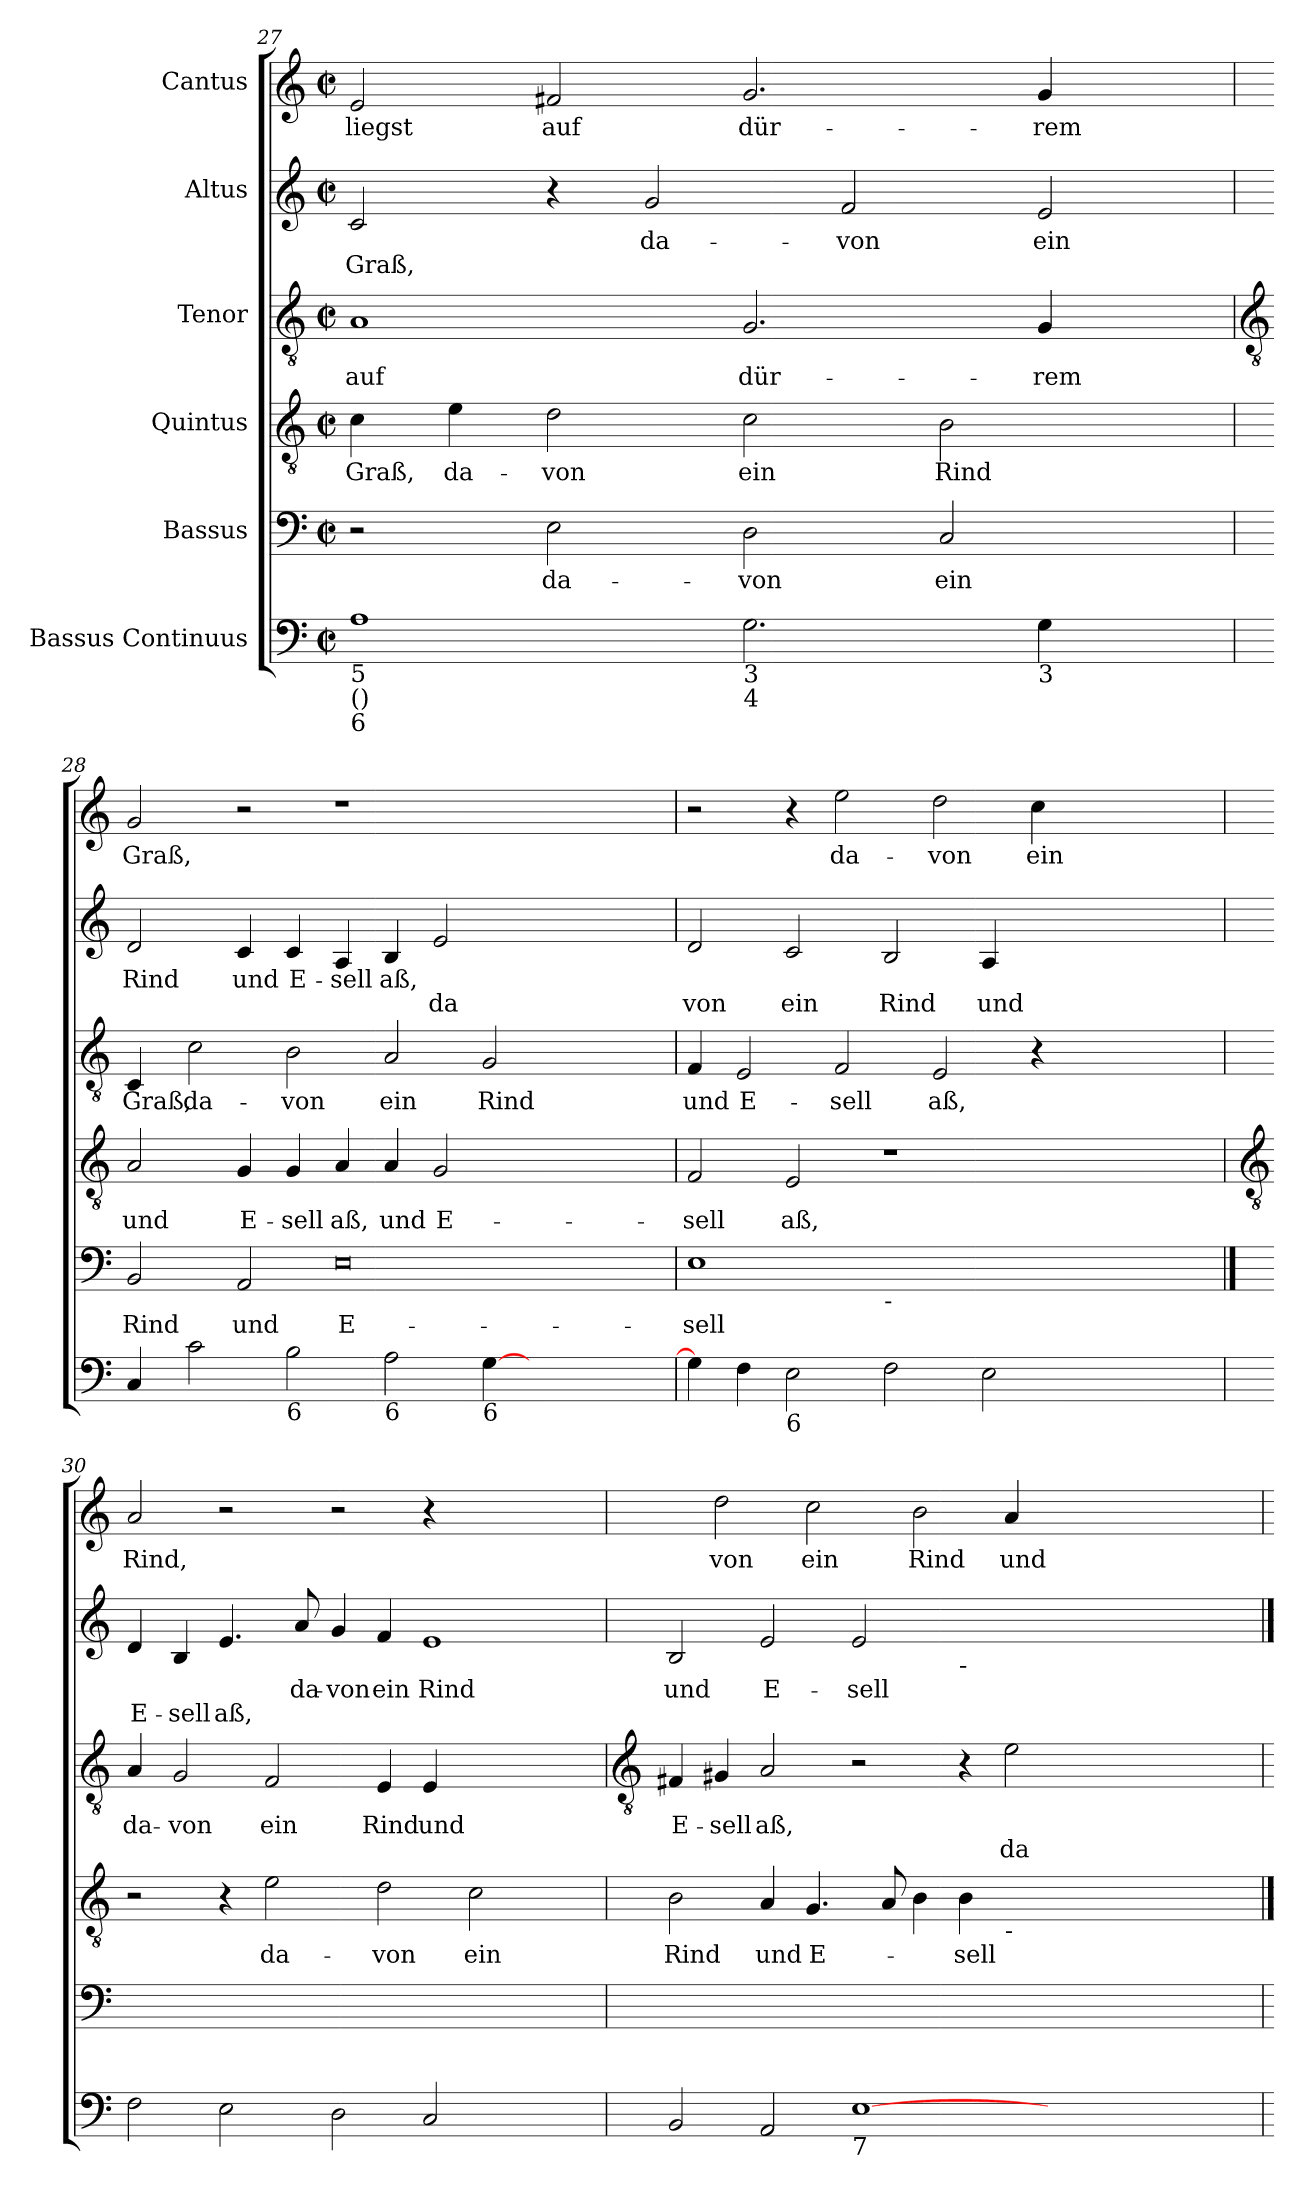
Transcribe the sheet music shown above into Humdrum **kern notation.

**kern	**kern	**text	**kern	**text	**kern	**text	**text	**kern	**text	**text	**kern	**text
*part6	*part5	*part5	*part4	*part4	*part3	*part3	*part3	*part2	*part2	*part2	*part1	*part1
*staff6	*staff5	*staff5	*staff4	*staff4	*staff3	*staff3	*staff3	*staff2	*staff2	*staff2	*staff1	*staff1
*I"Bassus Continuus	*I"Bassus	*	*I"Quintus	*	*I"Tenor	*	*	*I"Altus	*	*	*I"Cantus	*
!!LO:LB:g=z
*clefF4	*clefF4	*	*clefGv2	*	*clefGv2	*	*	*clefG2	*	*	*clefG2	*
*k[]	*k[]	*	*k[]	*	*k[]	*	*	*k[]	*	*	*k[]	*
*C:	*C:	*	*C:	*	*C:	*	*	*C:	*	*	*C:	*
*M4/2	*M4/2	*	*M4/2	*	*M4/2	*	*	*M4/2	*	*	*M4/2	*
*met(c|)	*met(c|)	*	*met(c|)	*	*met(c|)	*	*	*met(c|)	*	*	*met(c|)	*
=27A	=27A	=27A	=27A	=27A	=27A	=27A	=27A	=27A	=27A	=27A	=27A	=27A
!LO:TX:b:t=5	!	!	!	!	!	!	!	!	!	!	!	!
!LO:TX:b:t=()	!	!	!	!	!	!	!	!	!	!	!	!
!LO:TX:b:t=6	!	!	!	!	!	!	!	!	!	!	!	!
!	!	!	!	!LO:LY:b	!	!LO:LY:b	!	!	!	!LO:LY:b	!	!LO:LY:b
1A	2r	.	4c	Graß,	1A	auf	.	2c	.	Graß,	2e	liegst
!	!	!	!	!LO:LY:b	!	!	!	!	!	!	!	!
.	.	.	4e	da-	.	.	.	.	.	.	.	.
!	!	!LO:LY:b	!	!LO:LY:b	!	!	!	!	!	!	!	!LO:LY:b
.	2E	da-	2d	-von	.	.	.	4r	.	.	2f#X	auf
!	!	!	!	!	!	!	!	!	!LO:LY:b	!	!	!
.	.	.	.	.	.	.	.	2g	da-	.	.	.
!LO:TX:b:t=3	!	!	!	!	!	!	!	!	!	!	!	!
!LO:TX:b:t=4	!	!	!	!	!	!	!	!	!	!	!	!
!	!	!LO:LY:b	!	!LO:LY:b	!	!LO:LY:b	!	!	!	!	!	!LO:LY:b
2.G	2D	-von	2c	ein	2.G	dür-	.	.	.	.	2.g	dür-
!	!	!	!	!	!	!	!	!	!LO:LY:b	!	!	!
.	.	.	.	.	.	.	.	2f	-von	.	.	.
!	!	!LO:LY:b	!	!LO:LY:b	!	!	!	!	!	!	!	!
.	2C	ein	2B	Rind	.	.	.	.	.	.	.	.
!LO:TX:b:t=3	!	!	!	!	!	!	!	!	!	!	!	!
!	!	!	!	!	!	!LO:LY:b	!	!	!LO:LY:b	!	!	!LO:LY:b
4G	.	.	.	.	4G	-rem	.	2e	ein	.	4g	-rem
4ryy	4ryy	.	4ryy	.	4ryy	.	.	.	.	.	4ryy	.
!!LO:LB:g=z
=28	=28	=28	=28	=28	=28	=28	=28	=28	=28	=28	=28	=28
*	*	*	*	*	*clefGv2	*	*	*	*	*	*	*
!	!	!LO:LY:b	!	!LO:LY:b	!	!LO:LY:b	!	!	!LO:LY:b	!	!	!LO:LY:b
4C	2BB	Rind	2A	und	4C	Graß,	.	2d	Rind	.	2g	Graß,
!	!	!	!	!	!	!LO:LY:b	!	!	!	!	!	!
2c	.	.	.	.	2c	da-	.	.	.	.	.	.
!	!	!LO:LY:b	!	!LO:LY:b	!	!	!	!	!LO:LY:b	!	!	!
.	2AA	und	4G	E-	.	.	.	4c	und	.	2r	.
!LO:TX:b:t=6	!	!	!	!	!	!	!	!	!	!	!	!
!	!	!	!	!LO:LY:b	!	!LO:LY:b	!	!	!LO:LY:b	!	!	!
2B	.	.	4G	-sell	2B	-von	.	4c	E-	.	.	.
!	!	!LO:LY:b	!	!LO:LY:b	!	!	!	!	!LO:LY:b	!	!	!
.	0E	E-	4A	aß,	.	.	.	4A	-sell	.	1r	.
!LO:TX:b:t=6	!	!	!	!	!	!	!	!	!	!	!	!
!	!	!	!	!LO:LY:b	!	!LO:LY:b	!	!	!LO:LY:b	!	!	!
2A	.	.	4A	und	2A	ein	.	4B	aß,	.	.	.
!	!	!	!	!LO:LY:b	!	!	!	!	!	!LO:LY:b	!	!
.	.	.	2G	E-	.	.	.	2e	.	da	.	.
!LO:TX:b:t=6	!	!	!	!	!	!	!	!	!	!	!	!
!	!	!	!	!	!	!LO:LY:b	!	!	!	!	!	!
[4G	.	.	.	.	2G	Rind	.	.	.	.	.	.
1ryy	.	.	1ryy	.	.	.	.	1ryy	.	.	1ryy	.
.	.	.	.	.	2.ryy	.	.	.	.	.	.	.
=29	=29	=29	=29	=29	=29	=29	=29	=29	=29	=29	=29	=29
!	!	!LO:LY:b	!	!LO:LY:b	!	!LO:LY:b	!	!	!	!LO:LY:b	!	!
4G]	1E	-sell	2F	-sell	4F	und	.	2d	.	von	2r	.
!	!	!	!	!	!	!LO:LY:b	!	!	!	!	!	!
4F	.	.	.	.	2E	E-	.	.	.	.	.	.
!LO:TX:b:t=6	!	!	!	!	!	!	!	!	!	!	!	!
!	!	!	!	!LO:LY:b	!	!	!	!	!	!LO:LY:b	!	!
2E	.	.	2E	aß,	.	.	.	2c	.	ein	4r	.
!	!	!	!	!	!	!LO:LY:b	!	!	!	!	!	!LO:LY:b
.	.	.	.	.	2F	-sell	.	.	.	.	2ee	da-
!	!LO:TX:b:t=-	!	!	!	!	!	!	!	!	!	!	!
!	!	!LO:LY:b	!	!	!	!	!	!	!	!LO:LY:b	!	!
2F	0BByy	aß.	1r	.	.	.	.	2B	.	Rind	.	.
!	!	!	!	!	!	!LO:LY:b	!	!	!	!	!	!LO:LY:b
.	.	.	.	.	2E	aß,	.	.	.	.	2dd	-von
!	!	!	!	!	!	!	!	!	!	!LO:LY:b	!	!
2E	.	.	.	.	.	.	.	4A	.	und	.	.
!	!	!	!	!	!	!	!	!	!	!	!	!LO:LY:b
.	.	.	.	.	4r	.	.	1ryy	.	.	4cc	ein
1ryy	.	.	1ryy	.	1ryy	.	.	.	.	.	1ryy	.
.	.	.	.	.	.	.	.	4ryy	.	.	.	.
!!LO:LB:g=z
=30	==30	=30	=30	=30	=30	=30	=30	=30	=30	=30	=30	=30
*	*	*	*clefGv2	*	*	*	*	*	*	*	*	*
!	!	!	!	!	!	!LO:LY:b	!	!	!	!LO:LY:b	!	!LO:LY:b
2F	0ryy	.	2r	.	4A	da-	.	4d	.	E-	2a	Rind,
!	!	!	!	!	!	!LO:LY:b	!	!	!	!LO:LY:b	!	!
.	.	.	.	.	2G	-von	.	4B	.	-sell	.	.
!	!	!	!	!	!	!	!	!	!	!LO:LY:b	!	!
2E	.	.	4r	.	.	.	.	4.e	.	aß,	2r	.
!	!	!	!	!LO:LY:b	!	!LO:LY:b	!	!	!	!	!	!
.	.	.	2e	da-	2F	ein	.	.	.	.	.	.
!	!	!	!	!	!	!	!	!	!LO:LY:b	!	!	!
.	.	.	.	.	.	.	.	8a	da-	.	.	.
!	!	!	!	!	!	!	!	!	!LO:LY:b	!	!	!
2D	.	.	.	.	.	.	.	4g	-von	.	2r	.
!	!	!	!	!LO:LY:b	!	!LO:LY:b	!	!	!LO:LY:b	!	!	!
.	.	.	2d	-von	4E	Rind	.	4f	ein	.	.	.
!	!	!	!	!	!	!LO:LY:b	!	!	!LO:LY:b	!	!	!
2C	.	.	.	.	4E	und	.	1e	Rind	.	4r	.
!	!	!	!	!LO:LY:b	!	!	!	!	!	!	!	!LO:LY:b
.	.	.	2c	ein	2.ryy	.	.	.	.	.	[4eeyy	da-
2ryy	2ryy	.	.	.	.	.	.	.	.	.	2ryy	.
.	.	.	4ryy	.	.	.	.	.	.	.	.	.
!!LO:LB:g=z
=31	=31	=31	=31	=31	=31	=31	=31	=31	=31	=31	=31	=31
*	*	*	*	*	*clefGv2	*	*	*	*	*	*	*
!	!	!	!	!LO:LY:b	!	!LO:LY:b	!	!	!LO:LY:b	!	!	!
2BB	0ryy	.	2B	Rind	4F#X	E-	.	2B	und	.	4eeyy]	.
!	!	!	!	!	!	!LO:LY:b	!	!	!	!	!	!LO:LY:b
.	.	.	.	.	4G#X	-sell	.	.	.	.	2dd	-von
!	!	!	!	!LO:LY:b	!	!LO:LY:b	!	!	!LO:LY:b	!	!	!
2AA	.	.	4A	und	2A	aß,	.	2e	E-	.	.	.
!	!	!	!	!LO:LY:b	!	!	!	!	!	!	!	!LO:LY:b
.	.	.	4.G	E-	.	.	.	.	.	.	2cc	ein
!LO:TX:b:t=7	!	!	!	!	!	!	!	!	!	!	!	!
!	!	!	!	!	!	!	!	!	!LO:LY:b	!	!	!
[1E	.	.	.	.	2r	.	.	2e	-sell	.	.	.
.	.	.	8A	.	.	.	.	.	.	.	.	.
!	!	!	!	!	!	!	!	!	!	!	!	!LO:LY:b
.	.	.	4B	.	.	.	.	.	.	.	2b	Rind
!	!	!	!	!	!	!	!	!LO:TX:b:t=-	!	!	!	!
!	!	!	!	!LO:LY:b	!	!	!	!	!LO:LY:b	!	!	!
.	.	.	4B	-sell	4r	.	.	0d#Xyy	aß.	.	.	.
!	!	!	!LO:TX:b:t=-	!	!	!	!	!	!	!	!	!
!	!	!	!	!LO:LY:b	!	!	!LO:LY:b	!	!	!	!	!LO:LY:b
.	.	.	0Byy	aß.	2e	.	da-	.	.	.	4a	und
1..ryy	1..ryy	.	.	.	.	.	.	.	.	.	1..ryy	.
.	.	.	.	.	1.ryy	.	.	.	.	.	.	.
.	.	.	.	.	.	.	.	4ryy	.	.	.	.
=	=	=	==	=	=	=	=	==	=	=	=	=
*-	*-	*-	*-	*-	*-	*-	*-	*-	*-	*-	*-	*-
